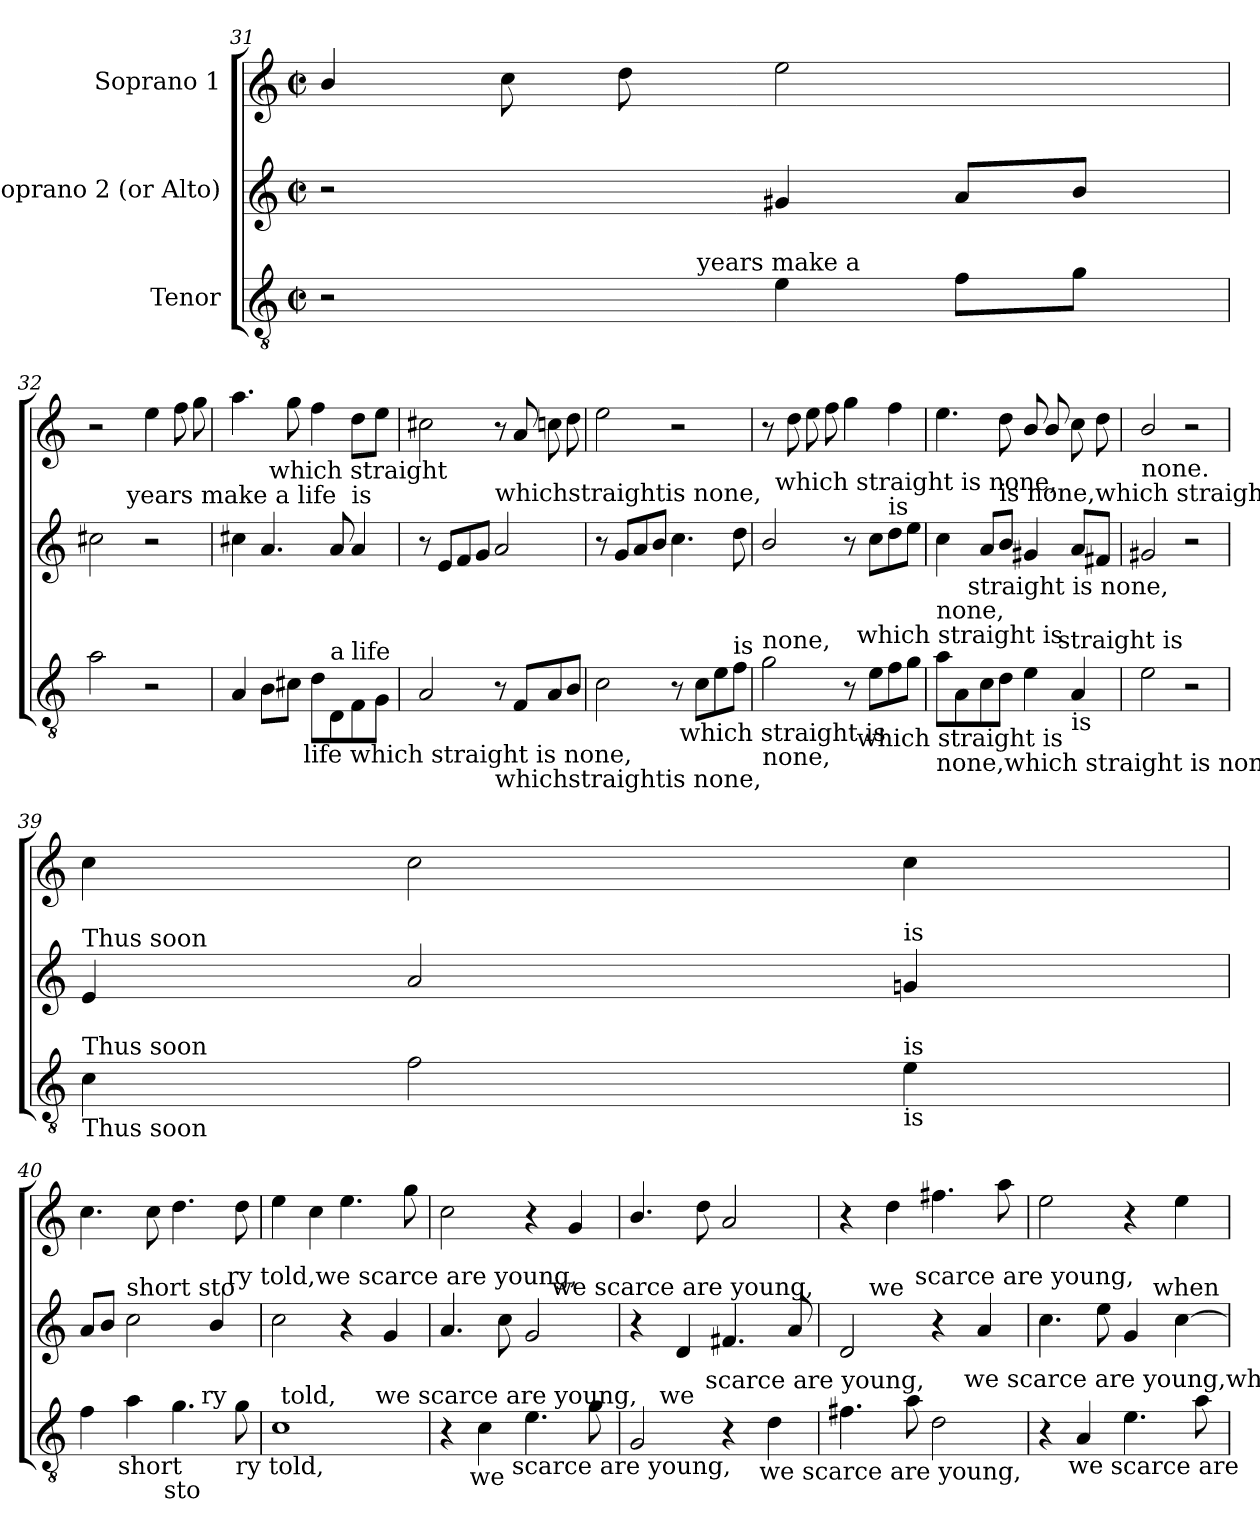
**kern	**kern	**kern
*part3	*part2	*part1
*staff3	*staff2	*staff1
*I"Tenor	*I"Soprano 2 (or Alto)	*I"Soprano 1
*clefGv2	*clefG2	*clefG2
*k[]	*k[]	*k[]
*C:	*C:	*C:
*M2/2	*M2/2	*M2/2
*met(c|)	*met(c|)	*met(c|)
=31	=31	=31
*^	*	*
2r	4..ryy	2r	4b/
.	.	.	8cc\
.	.	.	8dd\
!	!LO:TX:a:t=years make a	!	!
.	2ryy	.	.
4e\	.	4g#X/	2ee\
8f\L	.	8a/L	.
8g\J	.	8b/J	.
.	16ryy	.	.
!!LO:PB:g=z
=32	=32	=32	=32
!LO:TX:b:t=life,	!	!	!
!LO:TX:a:t=life,	!	!	!
*v	*v	*^	*
2a\	2cc#X\	4.ryy	2r
!	!	!LO:TX:a:t=years make a life	!
.	.	2ryy	.
2r	2r	.	4ee\
.	.	.	8ff\
.	.	8ryy	8gg\
=33	=33	=33	=33
!LO:TX:b:t=years make a	!	!	!
!LO:TX:a:t=years make	!	!	!
*^	*	*	*
4A/	4...ryy	4cc#X\	4ryy	4.aa\
8B\L	.	4.a/	32ryy	.
!	!	!	!LO:TX:a:t=which straight	!
.	.	.	2ryy	.
8c#X\J	.	.	.	8gg\
!	!LO:TX:b:t=life which straight is none,	!	!	!
.	2ryy	.	.	.
8d\L	.	.	.	4ff\
!LO:TX:a:t=a	!	!	!	!
8D\	.	8a/	.	.
!	!	!LO:TX:a:t=is	!	!
!LO:TX:a:t=life	!	!	!	!
8F\	.	4a/	.	8dd\L
.	.	.	8..ryy	.
8G\J	.	.	.	8ee\J
.	32ryy	.	.	.
=34	=34	=34	=34	=34
!	!	!LO:TX:a:t=none,	!	!
!LO:TX:a:t=which straight is none,	!	!	!	!
*v	*v	*	*	*
*	*v	*v	*
2A/	8r	2cc#X\
.	8e/L	.
.	8f/	.
.	8g/J	.
!	!LO:TX:a:t=whichstraightis none,	!
!LO:TX:b:t=whichstraightis none,	!	!
8r	2a/	8r
8F/L	.	8a/
8A/	.	8ccn\
8B/J	.	8dd\
=35	=35	=35
!LO:TX:a:t=which straight is none,	!	!
*^	*	*
2c\	2ryy	8r	2ee\
.	.	8g/L	.
.	.	8a/	.
.	.	8b/J	.
8r	32ryy	4.cc\	2r
!	!LO:TX:b:t=which straight is	!	!
.	4...ryy	.	.
8c\L	.	.	.
8e\	.	.	.
!LO:TX:a:t=is	!	!	!
8f\J	.	8dd\	.
!!LO:LB:g=z
=36	=36	=36	=36
!LO:TX:b:t=none,	!	!	!
!LO:TX:a:t=none,	!	!	!
*	*	*^	*
2g\	2ryy	2b/	16ryy	8r
!	!	!	!LO:TX:a:t=which straight is none,	!
.	.	.	2...ryy	.
.	.	.	.	8dd\
.	.	.	.	8ee\
.	.	.	.	8ff\
8r	16ryy	8r	.	4gg\
!	!LO:TX:b:t=which straight is	!	!	!
!	!LO:TX:a:t=which straight is	!	!	!
.	4..ryy	.	.	.
8e\L	.	8cc\L	.	.
!	!	!LO:TX:a:t=is	!	!
8f\	.	8dd\	.	4ff\
8g\J	.	8ee\J	.	.
=37	=37	=37	=37	=37
!	!	!LO:TX:a:t=none,	!	!
!LO:TX:b:t=none,which straight is none,	!	!	!	!
!LO:TX:a:t=none,	!	!	!	!
*	*	*v	*v	*
8a\L	8.ryy	4cc\	4.ee\
8A\	.	.	.
!	!LO:TX:a:t=straight is none,	!	!
.	2ryy	.	.
8c\	.	8a/L	.
!	!	!LO:TX:a:t=is none,which straight is	!
8d\J	.	8b/J	8dd\
4e\	.	4g#X/	8b/
.	.	.	8b/
!	!LO:TX:a:t=straight is	!	!
.	4ryy	.	.
!LO:TX:b:t=is	!	!	!
4A/	.	8a/L	8cc\
.	.	8f#X/J	8dd\
.	16ryy	.	.
=38	=38	=38	=38
!	!	!LO:TX:a:t=none.	!
!LO:TX:b:t=none.	!	!	!
!LO:TX:a:t=none.	!	!	!
*v	*v	*	*
2e\	2g#X/	2b/
2r	2r	2r
=39	=39	=39
!	!LO:TX:a:t=Thus soon	!
!LO:TX:b:t=Thus soon	!	!
!LO:TX:a:t=Thus soon	!	!
4c\	4e/	4cc\
2f\	2a/	2cc\
!	!LO:TX:a:t=is	!
!LO:TX:b:t=is	!	!
!LO:TX:a:t=is	!	!
4e\	4gn/	4cc\
!!LO:LB:g=z
=40	=40	=40
!	!LO:TX:a:t=Man's	!
!LO:TX:b:t=Man's	!	!
!LO:TX:a:t=Man's short sto	!	!
*^	*^	*
*	*^	*	*	*
4f\	8..ryy	4...ryy	8a/L	2ryy	4.cc\
.	.	.	8b/J	.	.
!	!LO:TX:b:t=short	!	!	!	!
.	2ryy	.	.	.	.
!	!	!	!LO:TX:a:t=short sto	!	!
4a\	.	.	2cc\	.	.
.	.	.	.	.	8cc\
!	!	!LO:TX:b:t=sto	!	!	!
.	.	2ryy	.	.	.
4.g\	.	.	.	4ryy	4.dd\
!	!LO:TX:a:t=ry	!	!	!	!
.	4ryy	.	.	.	.
.	.	.	4b/	16.ryy	.
!	!	!	!	!LO:TX:a:t=ry told,we scarce are young,	!
.	.	.	.	8ryy	.
!LO:TX:b:t=ry told,	!	!	!	!	!
8g\	.	.	.	.	8dd\
.	32ryy	32ryy	.	32ryy	.
*	*	*	*v	*v	*
=41	=41	=41	=41	=41
1c	32ryy	2ryy	2cc\	4ee\
!	!LO:TX:a:t=told,	!	!	!
.	2ryy	.	.	.
.	.	.	.	4cc\
.	.	8..ryy	4r	4.ee\
.	4...ryy	.	.	.
!	!	!LO:TX:a:t=we scarce are young,	!	!
.	.	4ryy	.	.
.	.	.	4g/	.
.	.	.	.	8gg\
.	.	32ryy	.	.
=42	=42	=42	=42	=42
*	*	*	*^	*
4r	8..ryy	4..ryy	4.a/	2ryy	2cc\
!	!LO:TX:b:t=we	!	!	!	!
.	2ryy	.	.	.	.
4c\	.	.	.	.	.
.	.	.	8cc\	.	.
!	!	!LO:TX:b:t=scarce are young,	!	!	!
.	.	2ryy	.	.	.
4.e\	.	.	2g/	8.ryy	4r
!	!	!	!	!LO:TX:a:t=we scarce are young,	!
.	.	.	.	4ryy	.
.	4ryy	.	.	.	.
.	.	.	.	.	4g/
8g\	.	.	.	.	.
.	.	16ryy	.	16ryy	.
.	32ryy	.	.	.	.
*	*	*	*v	*v	*
=43	=43	=43	=43	=43
*	*	*^	*	*
2G/	8ryy	4ryy	2ryy	4r	4.b/
.	32ryy	.	.	.	.
!	!LO:TX:a:t=we	!	!	!	!
.	2ryy	.	.	.	.
.	.	8ryy	.	4d/	.
.	.	32ryy	.	.	8dd\
!	!	!LO:TX:a:t=scarce are young,	!	!	!
.	.	2ryy	.	.	.
4r	.	.	8..ryy	4.f#X/	2a/
.	4ryy	.	.	.	.
!	!	!	!LO:TX:b:t=we scarce are young,	!	!
.	.	.	4ryy	.	.
4d\	.	.	.	.	.
.	.	.	.	8a/	.
.	16.ryy	16.ryy	.	.	.
.	.	.	32ryy	.	.
*	*v	*v	*v	*	*
=44	=44	=44	=44
*	*	*^	*
*	*	*	*^	*
4.f#X\	2ryy	2d/	8ryy	4ryy	4r
.	.	.	32ryy	.	.
!	!	!	!LO:TX:a:t=we	!	!
.	.	.	2ryy	.	.
.	.	.	.	8ryy	4dd\
8a\	.	.	.	32ryy	.
!	!	!	!	!LO:TX:a:t=scarce are young,	!
.	.	.	.	2ryy	.
2d\	8.ryy	4r	.	.	4.ff#X\
.	.	.	4ryy	.	.
!	!LO:TX:a:t=we scarce are young,when	!	!	!	!
.	4ryy	.	.	.	.
.	.	4a/	.	.	.
.	.	.	.	.	8aa\
.	.	.	16.ryy	16.ryy	.
.	16ryy	.	.	.	.
*	*	*	*v	*v	*
=45	=45	=45	=45	=45
*	*^	*	*	*
4r	8..ryy	4..ryy	4.cc\	2ryy	2ee\
!	!LO:TX:b:t=we	!	!	!	!
.	2ryy	.	.	.	.
4A/	.	.	.	.	.
.	.	.	8ee\	.	.
!	!	!LO:TX:b:t=scarce are	!	!	!
.	.	2ryy	.	.	.
4.e\	.	.	4g/	8ryy	4r
.	.	.	.	32ryy	.
!	!	!	!	!LO:TX:a:t=when	!
.	.	.	.	4ryy	.
.	4ryy	.	.	.	.
.	.	.	[<4cc\	.	4ee\
8a\	.	.	.	.	.
.	.	.	.	16.ryy	.
.	.	16ryy	.	.	.
.	32ryy	.	.	.	.
*v	*v	*v	*	*	*
*	*v	*v	*
=	=	=
*-	*-	*-
